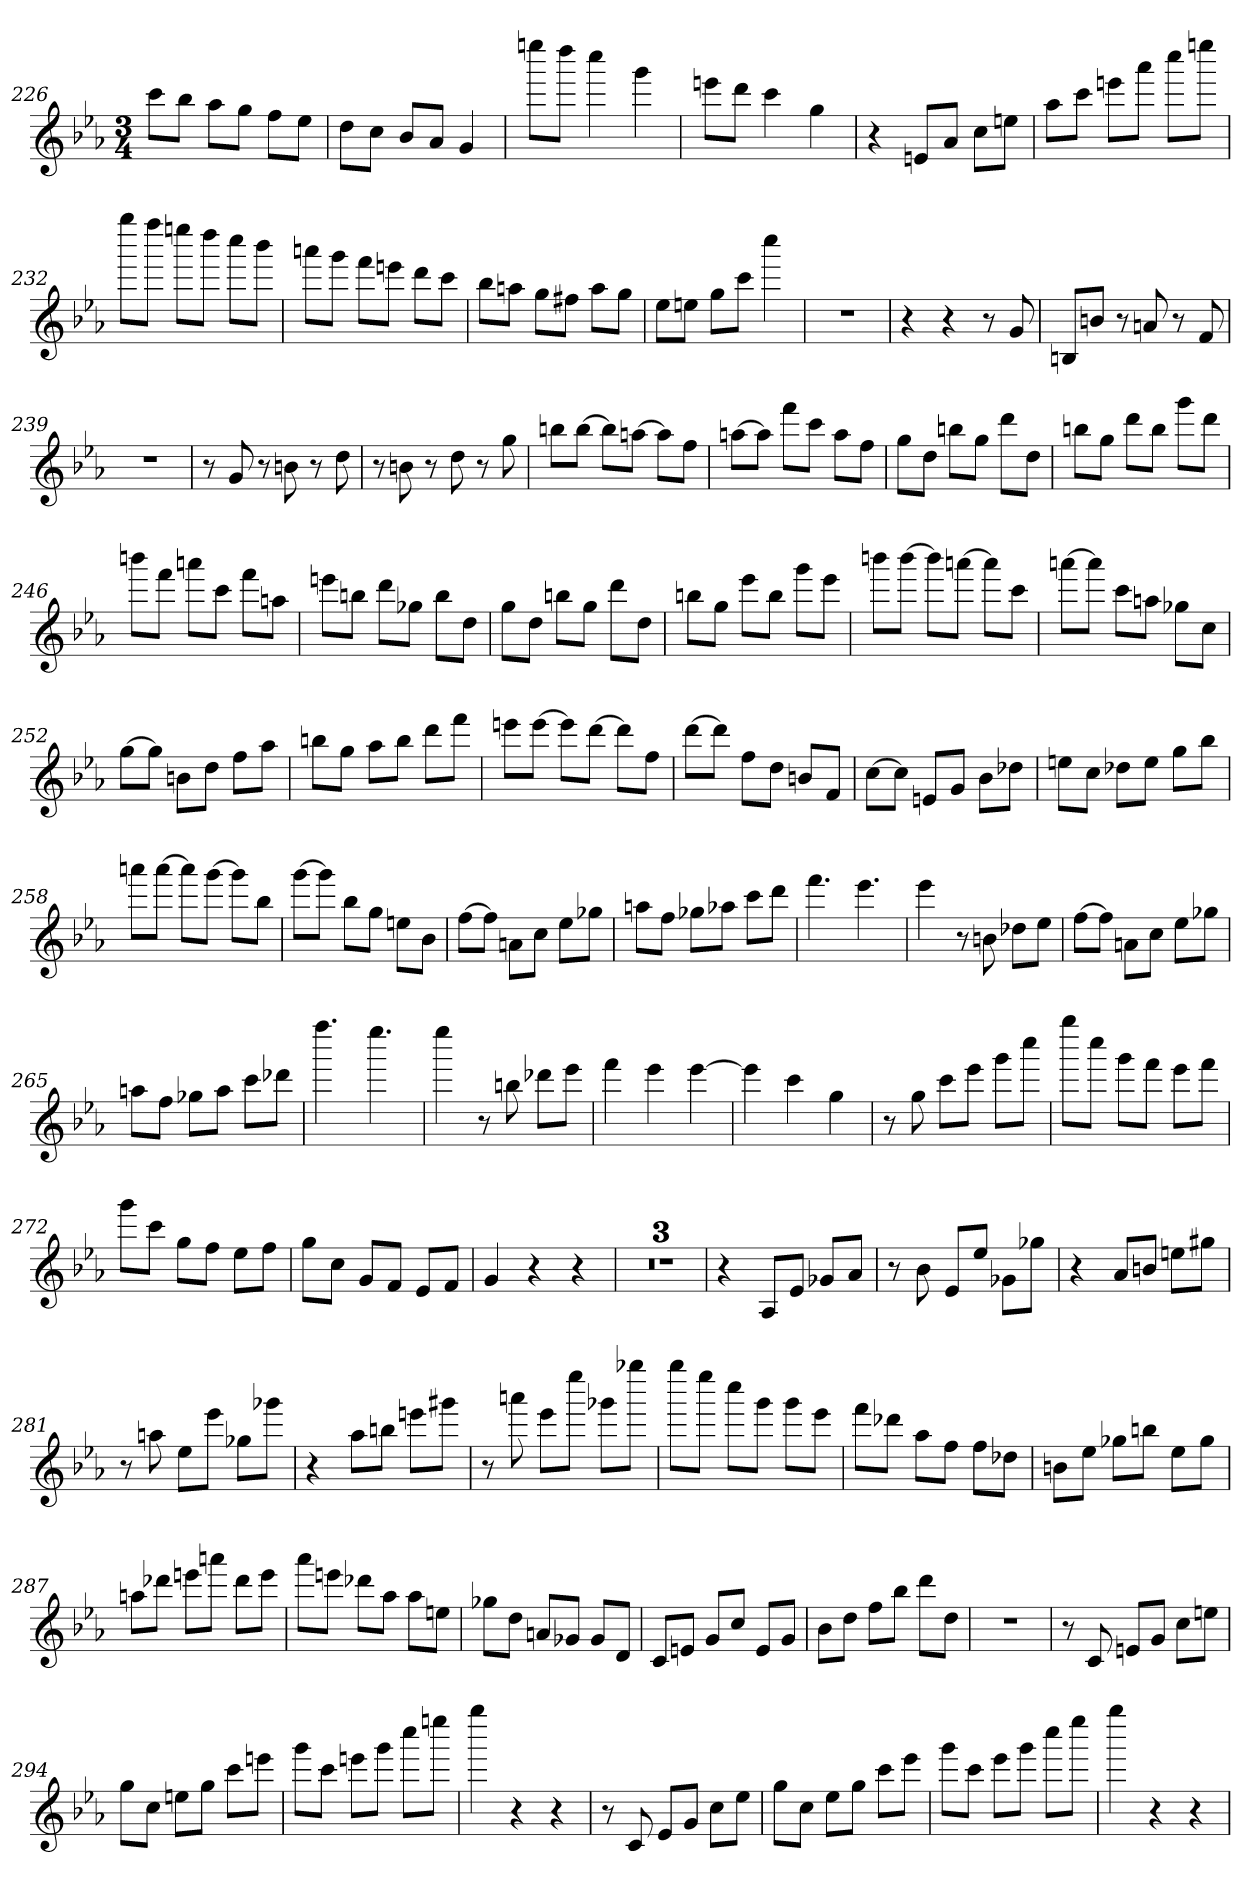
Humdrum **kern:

**kern
*part1
*staff1
*clefG2
*k[b-e-a-]
*E-:
*M3/4
=226
8ccc\L
8bb-\J
8aa-\L
8gg\J
8ff\L
8ee-\J
=227
8dd\L
8cc\J
8b-/L
8a-/J
4g
=228
8eeeen\L
8dddd\J
4cccc
4ggg
=229
8eeen\L
8ddd\J
4ccc
4gg
=230
4r
8en/L
8a-/J
8cc\L
8een\J
=231
8aa-\L
8ccc\J
8eeen\L
8aaa-\J
8cccc\L
8eeeen\J
=232
8gggg\L
8ffff\J
8eeeen\L
8dddd\J
8cccc\L
8bbb-\J
=233
8aaan\L
8ggg\J
8fff\L
8eeen\J
8ddd\L
8ccc\J
=234
8bb-\L
8aan\J
8gg\L
8ff#X\J
8aa\L
8gg\J
=235
8ee-\L
8een\J
8gg\L
8ccc\J
4cccc
=236
2.r
=237
4r
4r
8r
8g
=238
8Bn/L
8bn/J
8r
8an
8r
8f
=239
2.r
=240
8r
8g
8r
8bn
8r
8dd
=241
8r
8bn
8r
8dd
8r
8gg
=242
8bbn\L
[8bb\J
8bb\L]
[8aan\J
8aa\L]
8ff\J
=243
[8aan\L
8aa\J]
8fff\L
8ccc\J
8aa\L
8ff\J
=244
8gg\L
8dd\J
8bbn\L
8gg\J
8ddd\L
8dd\J
=245
8bbn\L
8gg\J
8ddd\L
8bb\J
8ggg\L
8ddd\J
=246
8bbbn\L
8fff\J
8aaan\L
8ccc\J
8fff\L
8aan\J
=247
8eeen\L
8bbn\J
8ddd\L
8gg-X\J
8bb\L
8dd\J
=248
8gg\L
8dd\J
8bbn\L
8gg\J
8ddd\L
8dd\J
=249
8bbn\L
8gg\J
8eee-\L
8bb\J
8ggg\L
8eee-\J
=250
8bbbn\L
[8bbb\J
8bbb\L]
[8aaan\J
8aaa\L]
8ccc\J
=251
[8aaan\L
8aaa\J]
8ccc\L
8aan\J
8gg-X\L
8cc\J
=252
[8gg\L
8gg\J]
8bn\L
8dd\J
8ff\L
8aa-\J
=253
8bbn\L
8gg\J
8aa-\L
8bb\J
8ddd\L
8fff\J
=254
8eeen\L
[8eee\J
8eee\L]
[8ddd\J
8ddd\L]
8ff\J
=255
[8ddd\L
8ddd\J]
8ff\L
8dd\J
8bn/L
8f/J
=256
[8cc\L
8cc\J]
8en/L
8g/J
8b-\L
8dd-X\J
=257
8een\L
8cc\J
8dd-X\L
8ee\J
8gg\L
8bb-\J
=258
8aaan\L
[8aaa\J
8aaa\L]
[8ggg\J
8ggg\L]
8bb-\J
=259
[8ggg\L
8ggg\J]
8bb-\L
8gg\J
8een\L
8b-\J
=260
[8ff\L
8ff\J]
8an\L
8cc\J
8ee-\L
8gg-X\J
=261
8aan\L
8ff\J
8gg-X\L
8aa-X\J
8ccc\L
8ddd\J
=262
4.fff
4.eee-
=263
4eee-
8r
8bn
8dd-X\L
8ee-\J
=264
[8ff\L
8ff\J]
8an\L
8cc\J
8ee-\L
8gg-X\J
=265
8aan\L
8ff\J
8gg-X\L
8aa\J
8ccc\L
8ddd-X\J
=266
4.ffff
4.eeee-
=267
4eeee-
8r
8bbn
8ddd-X\L
8eee-\J
=268
4fff
4eee-
[4eee-
=269
4eee-]
4ccc
4gg
=270
8r
8gg
8ccc\L
8eee-\J
8ggg\L
8cccc\J
=271
8gggg\L
8cccc\J
8ggg\L
8fff\J
8eee-\L
8fff\J
=272
8ggg\L
8ccc\J
8gg\L
8ff\J
8ee-\L
8ff\J
=273
8gg\L
8cc\J
8g/L
8f/J
8e-/L
8f/J
=274
4g
4r
4r
=275
2.r
=276
2.r
=277
2.r
=278
4r
8A-/L
8e-/J
8g-X/L
8a-/J
=279
8r
8b-
8e-/L
8ee-/J
8g-X\L
8gg-X\J
=280
4r
8a-/L
8bn/J
8een\L
8gg#X\J
=281
8r
8aan
8ee-\L
8eee-\J
8gg-X\L
8ggg-X\J
=282
4r
8aa-\L
8bbn\J
8eeen\L
8ggg#X\J
=283
8r
8aaan
8eee-\L
8eeee-\J
8ggg-X\L
8gggg-X\J
=284
8gggg\L
8eeee-\J
8cccc\L
8ggg\J
8ggg\L
8eee-\J
=285
8fff\L
8ddd-X\J
8aa-\L
8ff\J
8ff\L
8dd-X\J
=286
8bn\L
8ee-\J
8gg-X\L
8bbn\J
8ee-\L
8gg-\J
=287
8aan\L
8ddd-X\J
8eeen\L
8aaan\J
8ddd-\L
8eee\J
=288
8aaa-\L
8eeen\J
8ddd-X\L
8aa-\J
8aa-\L
8een\J
=289
8gg-X\L
8dd\J
8an/L
8g-X/J
8g-/L
8d/J
=290
8c/L
8en/J
8g/L
8cc/J
8e/L
8g/J
=291
8b-\L
8dd\J
8ff\L
8bb-\J
8ddd\L
8dd\J
=292
2.r
=293
8r
8c
8en/L
8g/J
8cc\L
8een\J
=294
8gg\L
8cc\J
8een\L
8gg\J
8ccc\L
8eeen\J
=295
8ggg\L
8ccc\J
8eeen\L
8ggg\J
8cccc\L
8eeeen\J
=296
4gggg
4r
4r
=297
8r
8c
8e-/L
8g/J
8cc\L
8ee-\J
=298
8gg\L
8cc\J
8ee-\L
8gg\J
8ccc\L
8eee-\J
=299
8ggg\L
8ccc\J
8eee-\L
8ggg\J
8cccc\L
8eeee-\J
=300
4gggg
4r
4r
=
*-
